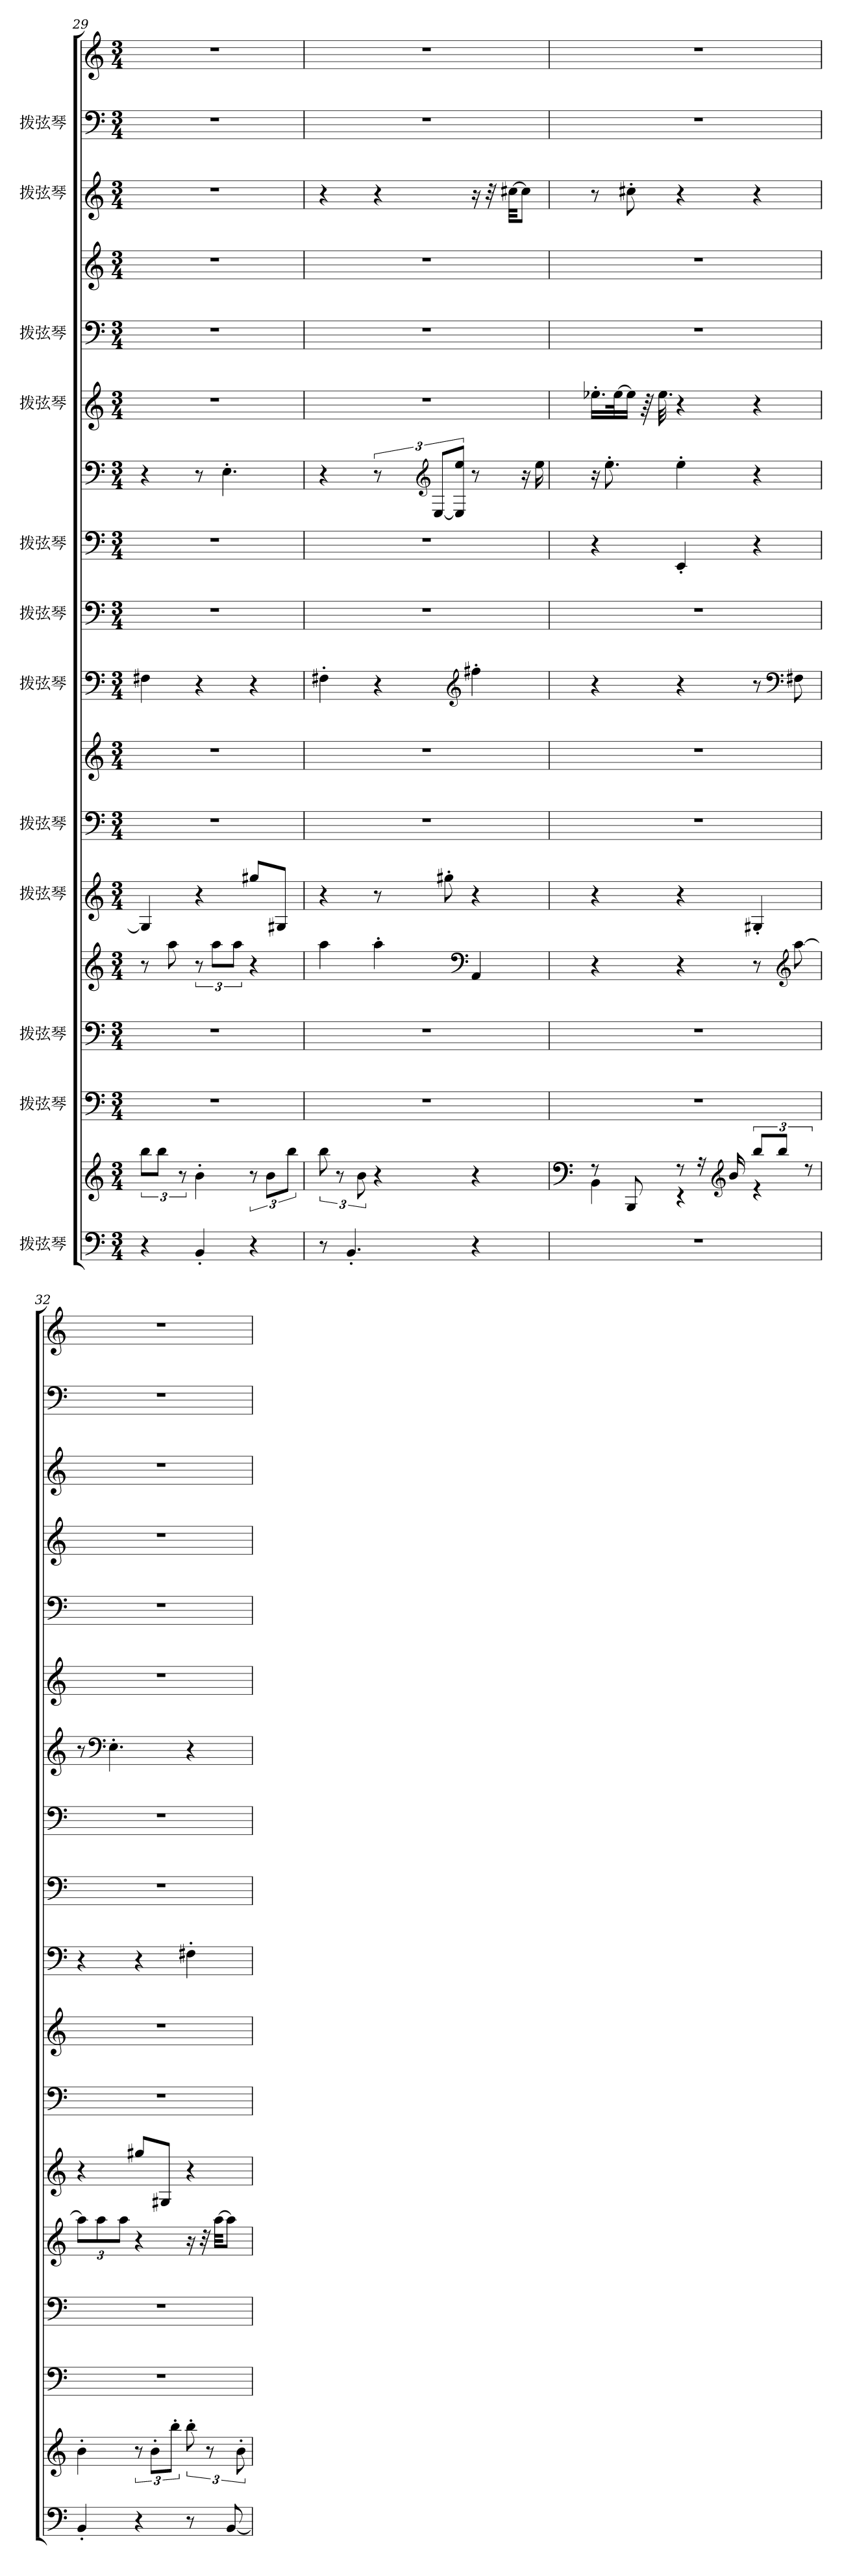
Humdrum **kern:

**kern	**kern	**kern	**kern	**kern	**kern	**kern	**kern	**kern	**kern	**kern	**kern	**kern	**kern	**kern	**kern	**kern	**kern
*part12	*part12	*part11	*part10	*part10	*part9	*part8	*part8	*part7	*part6	*part5	*part5	*part4	*part3	*part3	*part2	*part1	*part1
*staff18	*staff17	*staff16	*staff15	*staff14	*staff13	*staff12	*staff11	*staff10	*staff9	*staff8	*staff7	*staff6	*staff5	*staff4	*staff3	*staff2	*staff1
*I"拨弦琴	*	*I"拨弦琴	*I"拨弦琴	*	*I"拨弦琴	*I"拨弦琴	*	*I"拨弦琴	*I"拨弦琴	*I"拨弦琴	*	*I"拨弦琴	*I"拨弦琴	*	*I"拨弦琴	*I"拨弦琴	*
*clefF4	*clefG2	*clefF4	*clefF4	*clefG2	*clefG2	*clefF4	*clefG2	*clefF4	*clefF4	*clefF4	*clefF4	*clefG2	*clefF4	*clefG2	*clefG2	*clefF4	*clefG2
*k[]	*k[]	*k[]	*k[]	*k[]	*k[]	*k[]	*k[]	*k[]	*k[]	*k[]	*k[]	*k[]	*k[]	*k[]	*k[]	*k[]	*k[]
*M3/4	*M3/4	*M3/4	*M3/4	*M3/4	*M3/4	*M3/4	*M3/4	*M3/4	*M3/4	*M3/4	*M3/4	*M3/4	*M3/4	*M3/4	*M3/4	*M3/4	*M3/4
=29	=29	=29	=29	=29	=29	=29	=29	=29	=29	=29	=29	=29	=29	=29	=29	=29	=29
4r	12bb\L	2.r	2.r	8r	4G#/]	2.r	2.r	4F#X\	2.r	2.r	4r	2.r	2.r	2.r	2.r	2.r	2.r
.	12bb\J	.	.	.	.	.	.	.	.	.	.	.	.	.	.	.	.
.	.	.	.	8aa\	.	.	.	.	.	.	.	.	.	.	.	.	.
.	12r	.	.	.	.	.	.	.	.	.	.	.	.	.	.	.	.
4BB'/	4b'\	.	.	12r	4r	.	.	4r	.	.	8r	.	.	.	.	.	.
.	.	.	.	12aa\L	.	.	.	.	.	.	.	.	.	.	.	.	.
.	.	.	.	.	.	.	.	.	.	.	4.E'\	.	.	.	.	.	.
.	.	.	.	12aa\J	.	.	.	.	.	.	.	.	.	.	.	.	.
4r	12r	.	.	4r	8gg#X/L	.	.	4r	.	.	.	.	.	.	.	.	.
.	12b\L	.	.	.	.	.	.	.	.	.	.	.	.	.	.	.	.
.	.	.	.	.	8G#X/J	.	.	.	.	.	.	.	.	.	.	.	.
.	12bb\J	.	.	.	.	.	.	.	.	.	.	.	.	.	.	.	.
=30	=30	=30	=30	=30	=30	=30	=30	=30	=30	=30	=30	=30	=30	=30	=30	=30	=30
8r	12bb\	2.r	2.r	4aa\	4r	2.r	2.r	4F#X'\	2.r	2.r	4r	2.r	2.r	2.r	4r	2.r	2.r
.	12r	.	.	.	.	.	.	.	.	.	.	.	.	.	.	.	.
4.BB'/	.	.	.	.	.	.	.	.	.	.	.	.	.	.	.	.	.
.	12b\	.	.	.	.	.	.	.	.	.	.	.	.	.	.	.	.
.	4r	.	.	4aa'\	8r	.	.	4r	.	.	12r	.	.	.	4r	.	.
*	*	*	*	*	*	*	*	*	*	*	*clefG2	*	*	*	*	*	*
.	.	.	.	.	.	.	.	.	.	.	[12E/L	.	.	.	.	.	.
.	.	.	.	.	8gg#X'\	.	.	.	.	.	.	.	.	.	.	.	.
.	.	.	.	.	.	.	.	.	.	.	12E/] 12ee/J	.	.	.	.	.	.
*	*	*	*	*clefF4	*	*	*	*clefG2	*	*	*	*	*	*	*	*	*
4r	4r	.	.	4AA/	4r	.	.	4ff#X'\	.	.	8r	.	.	.	16r	.	.
.	.	.	.	.	.	.	.	.	.	.	.	.	.	.	32r	.	.
.	.	.	.	.	.	.	.	.	.	.	.	.	.	.	[32cc#X\KKL	.	.
.	.	.	.	.	.	.	.	.	.	.	16r	.	.	.	8cc#\J]	.	.
.	.	.	.	.	.	.	.	.	.	.	16ee\	.	.	.	.	.	.
!!LO:PB:g=z
=31	=31	=31	=31	=31	=31	=31	=31	=31	=31	=31	=31	=31	=31	=31	=31	=31	=31
*	*clefF4	*	*	*	*	*	*	*	*	*	*	*	*	*	*	*	*
*	*^	*	*	*	*	*	*	*	*	*	*	*	*	*	*	*	*
2.r	8r	4BB\	2.r	2.r	4r	4r	2.r	2.r	4r	2.r	4r	16r	16.ee-X'\LL	2.r	2.r	8r	2.r	2.r
.	.	.	.	.	.	.	.	.	.	.	.	8.ee'\	.	.	.	.	.	.
.	.	.	.	.	.	.	.	.	.	.	.	.	[32ee-\K	.	.	.	.	.
.	8BBB/	.	.	.	.	.	.	.	.	.	.	.	16ee-\JJ]	.	.	8cc#X'\	.	.
.	.	.	.	.	.	.	.	.	.	.	.	.	64r	.	.	.	.	.
.	.	.	.	.	.	.	.	.	.	.	.	.	32.ee-\	.	.	.	.	.
.	8r	4r	.	.	4r	4r	.	.	4r	.	4EE'/	4ee'\	4r	.	.	4r	.	.
.	16r	.	.	.	.	.	.	.	.	.	.	.	.	.	.	.	.	.
*	*clefG2	*	*	*	*	*	*	*	*	*	*	*	*	*	*	*	*	*
.	16b/	.	.	.	.	.	.	.	.	.	.	.	.	.	.	.	.	.
.	12bb/L	4r	.	.	8r	4G#X'/	.	.	8r	.	4r	4r	4r	.	.	4r	.	.
.	12bb/J	.	.	.	.	.	.	.	.	.	.	.	.	.	.	.	.	.
*	*	*	*	*	*clefG2	*	*	*	*clefF4	*	*	*	*	*	*	*	*	*
.	.	.	.	.	[8aa\	.	.	.	8F#X\	.	.	.	.	.	.	.	.	.
.	12r	.	.	.	.	.	.	.	.	.	.	.	.	.	.	.	.	.
*	*v	*v	*	*	*	*	*	*	*	*	*	*	*	*	*	*	*	*
=32	=32	=32	=32	=32	=32	=32	=32	=32	=32	=32	=32	=32	=32	=32	=32	=32	=32
*	*	*	*	*Xbrackettup	*	*	*	*	*	*	*	*	*	*	*	*	*
4BB'/	4b'\	2.r	2.r	12aa\L]	4r	2.r	2.r	4r	2.r	2.r	8r	2.r	2.r	2.r	2.r	2.r	2.r
.	.	.	.	12aa\	.	.	.	.	.	.	.	.	.	.	.	.	.
*	*	*	*	*	*	*	*	*	*	*	*clefF4	*	*	*	*	*	*
.	.	.	.	.	.	.	.	.	.	.	4.E'\	.	.	.	.	.	.
.	.	.	.	12aa\J	.	.	.	.	.	.	.	.	.	.	.	.	.
4r	12r	.	.	4r	8gg#X/L	.	.	4r	.	.	.	.	.	.	.	.	.
.	12b'\L	.	.	.	.	.	.	.	.	.	.	.	.	.	.	.	.
.	.	.	.	.	8G#X/J	.	.	.	.	.	.	.	.	.	.	.	.
.	12bb'\J	.	.	.	.	.	.	.	.	.	.	.	.	.	.	.	.
8r	12bb'\	.	.	16r	4r	.	.	4F#X'\	.	.	4r	.	.	.	.	.	.
.	.	.	.	32r	.	.	.	.	.	.	.	.	.	.	.	.	.
.	12r	.	.	.	.	.	.	.	.	.	.	.	.	.	.	.	.
.	.	.	.	[32aa\KKL	.	.	.	.	.	.	.	.	.	.	.	.	.
[8BB/	.	.	.	8aa\J]	.	.	.	.	.	.	.	.	.	.	.	.	.
.	12b'\	.	.	.	.	.	.	.	.	.	.	.	.	.	.	.	.
=	=	=	=	=	=	=	=	=	=	=	=	=	=	=	=	=	=
*-	*-	*-	*-	*-	*-	*-	*-	*-	*-	*-	*-	*-	*-	*-	*-	*-	*-
